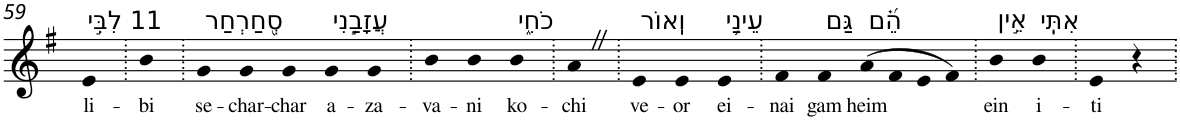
**kern	**text
*part1	*part1
*staff1	*staff1
*I"Piano	*
*I'Pno	*
!!LO:PB:g=z
*clefG2	*
*k[f#]	*
*G:	*
=59	=59
!LO:TX:a:t=11 לִבִּ֣י	!
!	!LO:LY:b
4e	li-
=60.	=60.
!	!LO:LY:b
4b	-bi
=61.	=61.
!LO:TX:a:t=סְ֭חַרְחַר	!
!	!LO:LY:b
4g	se-
!	!LO:LY:b
4g	-char-
!	!LO:LY:b
4g	-char
!LO:TX:a:t=עֲזָבַ֣נִי	!
!	!LO:LY:b
4g	a-
!	!LO:LY:b
4g	-za-
=62.	=62.
!	!LO:LY:b
4b	-va-
!	!LO:LY:b
4b	-ni
!LO:TX:a:t=כֹחִ֑י	!
!	!LO:LY:b
4b	ko-
=63.	=63.
!	!LO:LY:b
4aZ	-chi
=64.	=64.
!LO:TX:a:t=וְֽאוֹר	!
!	!LO:LY:b
4e	ve-
!	!LO:LY:b
4e	-or
!LO:TX:a:t=עֵינַ֥י	!
!	!LO:LY:b
4e	ei-
=65.	=65.
!	!LO:LY:b
4f#	-nai
!LO:TX:a:t=גַּם	!
!	!LO:LY:b
4f#	gam
!LO:TX:a:t=הֵ֝֗ם	!
!	!LO:LY:b
(>8a	heim
8f#	.
8e	.
8f#)	.
=66.	=66.
!LO:TX:a:t=אֵ֣ין	!
!	!LO:LY:b
4b	ein
!LO:TX:a:t=אִתִּֽי	!
!	!LO:LY:b
4b	i-
=67.	=67.
!	!LO:LY:b
4e	-ti
4r	.
=.	=.
*-	*-
